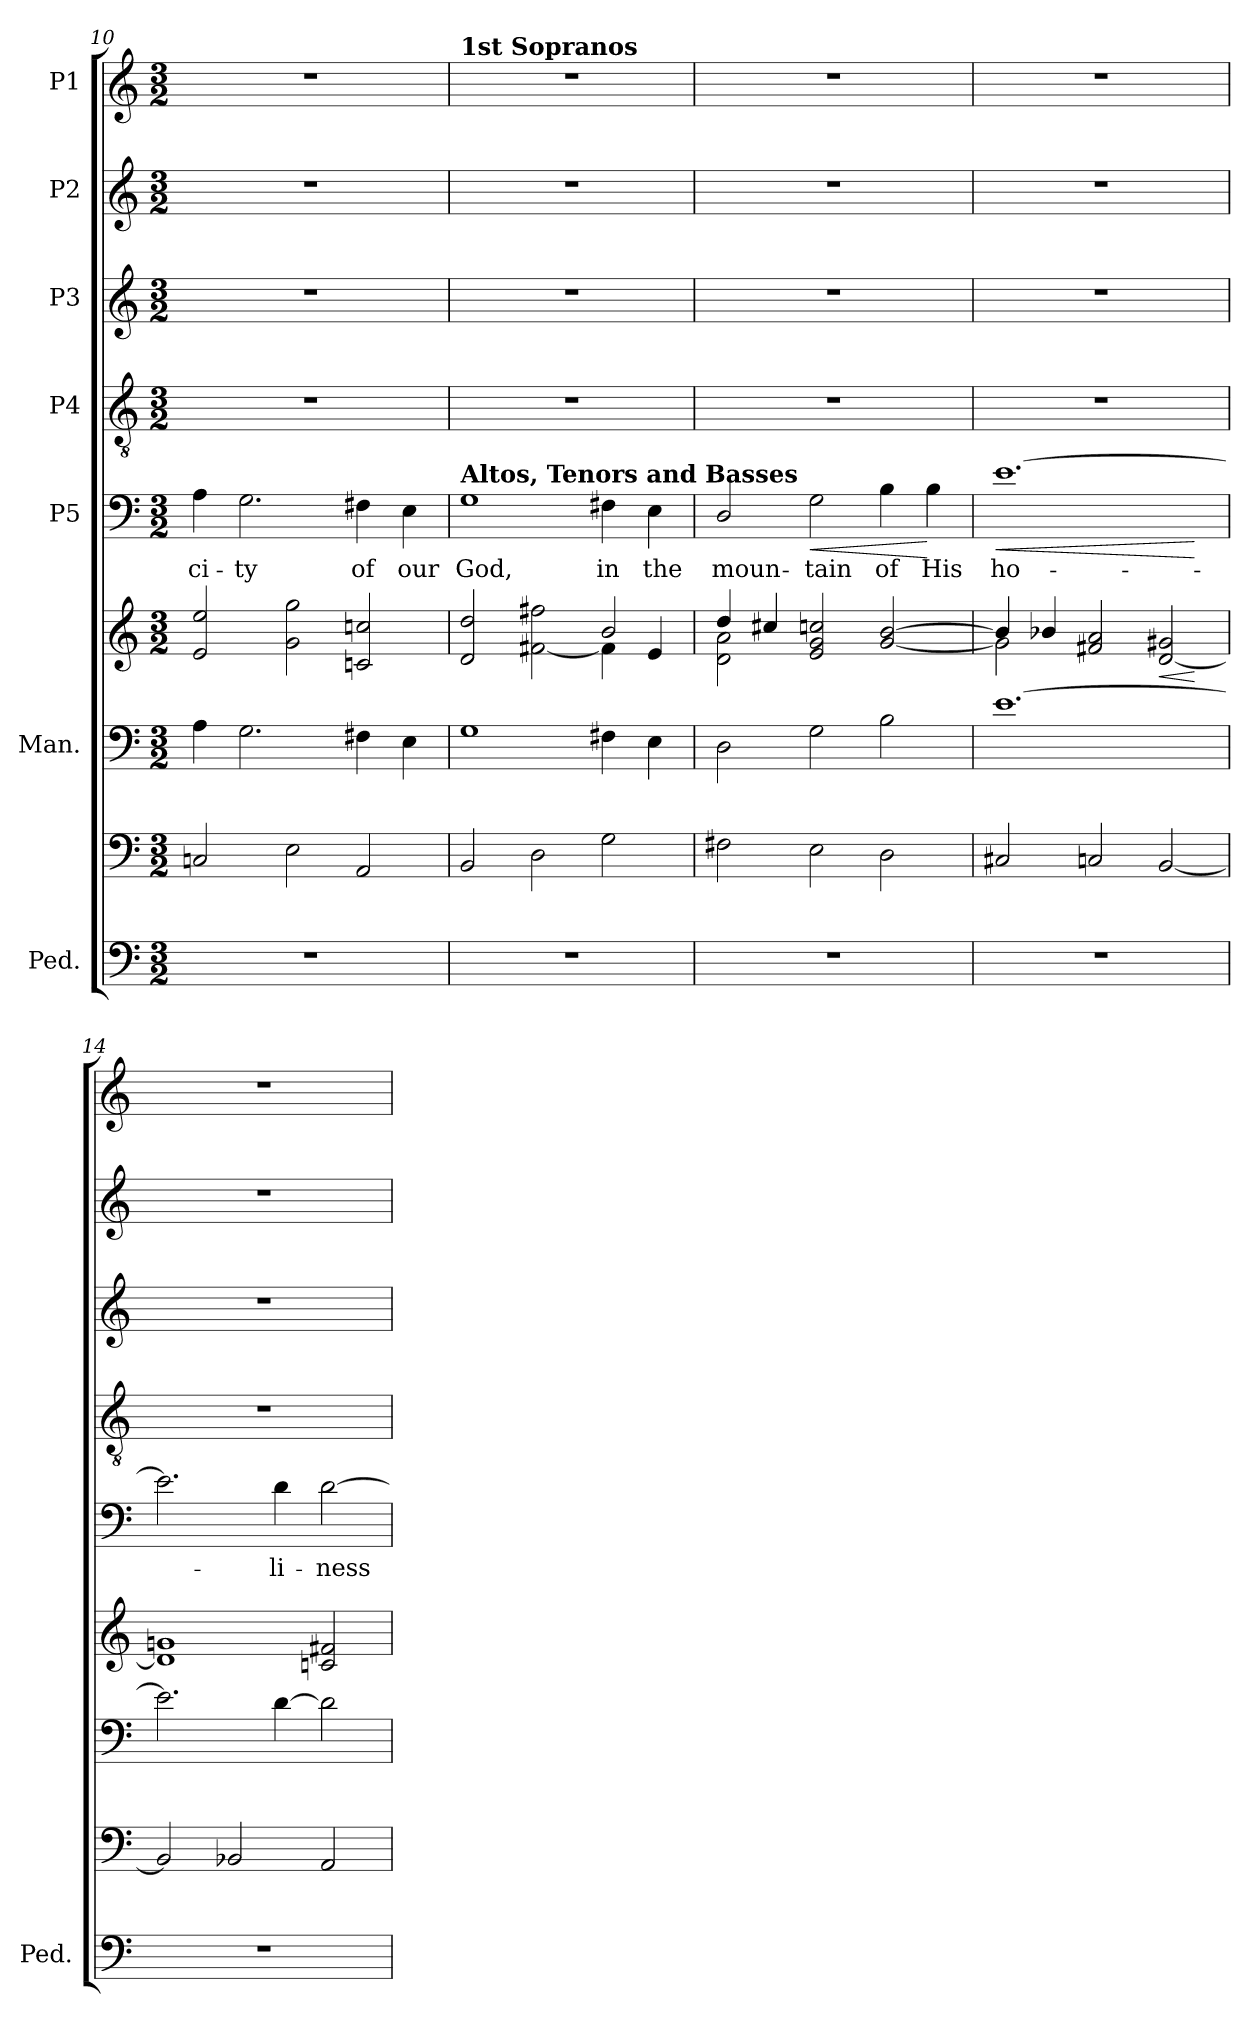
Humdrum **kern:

**kern	**kern	**kern	**kern	**dynam	**kern	**text	**dynam	**kern	**kern	**kern	**kern
*part7	*part7	*part6	*part6	*part6	*part5	*part5	*part5	*part4	*part3	*part2	*part1
*staff9	*staff8	*staff7	*staff6	*staff6/7	*staff5	*staff5	*staff5	*staff4	*staff3	*staff2	*staff1
*I"Ped.	*	*I"Man.	*	*	*I"P5	*	*	*I"P4	*I"P3	*I"P2	*I"P1
*I'Ped.	*	*	*	*	*	*	*	*	*	*	*
*clefF4	*clefF4	*clefF4	*clefG2	*	*clefF4	*	*	*clefGv2	*clefG2	*clefG2	*clefG2
*	*	*	*	*	*	*	*	*ITrd7c12	*	*	*
*k[]	*k[]	*k[]	*k[]	*	*k[]	*	*	*k[]	*k[]	*k[]	*k[]
*C:	*C:	*C:	*C:	*	*C:	*	*	*C:	*C:	*C:	*C:
*M3/2	*M3/2	*M3/2	*M3/2	*	*M3/2	*	*	*M3/2	*M3/2	*M3/2	*M3/2
=10	=10	=10	=10	=10	=10	=10	=10	=10	=10	=10	=10
!LO:N:vis=1	!	!	!	!	!	!	!	!	!	!	!
!	!	!	!	!	!	!LO:LY:b:color=#000000	!	!LO:N:vis=1	!LO:N:vis=1	!LO:N:vis=1	!LO:N:vis=1
1.r	2Cni/	4Ai\	2ei/ 2eei	.	4Ai\	ci-	.	1.r	1.r	1.r	1.r
!	!	!	!	!	!	!LO:LY:b:color=#000000	!	!	!	!	!
.	.	2.Gi\	.	.	2.Gi\	-ty	.	.	.	.	.
.	2Ei\	.	2gi\ 2ggi	.	.	.	.	.	.	.	.
!	!	!	!	!	!	!LO:LY:b:color=#000000	!	!	!	!	!
.	2AAi/	4F#i\	2cni/ 2ccni	.	4F#i\	of	.	.	.	.	.
!	!	!	!	!	!	!LO:LY:b:color=#000000	!	!	!	!	!
.	.	4Ei\	.	.	4Ei\	our	.	.	.	.	.
!!LO:LB:g=z
=11	=11	=11	=11	=11	=11	=11	=11	=11	=11	=11	=11
*stria0	*	*	*	*	*	*	*	*	*	*	*
!LO:N:vis=1	!	!	!	!	!	!	!	!	!	!	!
*	*	*	*^	*	*	*	*	*	*	*	*
!	!	!	!	!	!	!	!	!	!	!	!	!LO:TX:a:B:t=1st Sopranos
!	!	!	!	!	!	!LO:TX:a:B:t=Altos, Tenors and Basses	!	!	!	!	!	!
!	!	!	!	!	!	!	!LO:LY:b:color=#000000	!	!LO:N:vis=1	!LO:N:vis=1	!LO:N:vis=1	!LO:N:vis=1
1.r	2BBi/	1Gi	2di/ 2ddi	1ryy	.	1Gi	God,	.	1.r	1.r	1.r	1.r
.	2Di\	.	[2f#i\ 2ff#i	.	.	.	.	.	.	.	.	.
!	!	!	!	!	!	!	!LO:LY:b:color=#000000	!	!	!	!	!
.	2Gi\	4F#i\	2bi/	4f#i\]	.	4F#i\	in	.	.	.	.	.
!	!	!	!	!	!	!	!LO:LY:b:color=#000000	!	!	!	!	!
.	.	4Ei\	.	4ei/	.	4Ei\	the	.	.	.	.	.
=12	=12	=12	=12	=12	=12	=12	=12	=12	=12	=12	=12	=12
!LO:N:vis=1	!	!	!	!	!	!	!	!	!	!	!	!
!	!	!	!	!	!	!	!LO:LY:b:color=#000000	!	!LO:N:vis=1	!LO:N:vis=1	!LO:N:vis=1	!LO:N:vis=1
1.r	2F#i\	2Di\	4ddi/	2di\ 2ai	.	2Di/	moun-	.	1.r	1.r	1.r	1.r
.	.	.	4cc#Xi/	.	.	.	.	.	.	.	.	.
!	!	!	!	!	!	!	!LO:LY:b:color=#000000	!LO:HP:b	!	!	!	!
.	2Ei\	2Gi\	2ei/ 2gi 2ccni	2ryy	.	2Gi\	-tain	<	.	.	.	.
!	!	!	!	!	!	!	!LO:LY:b:color=#000000	!	!	!	!	!
.	2Di\	2Bi\	[2gi/ [2bi	2ryy	.	4Bi\	of	.	.	.	.	.
!	!	!	!	!	!	!	!LO:LY:b:color=#000000	!	!	!	!	!
.	.	.	.	.	.	4Bi\	His	[	.	.	.	.
=13	=13	=13	=13	=13	=13	=13	=13	=13	=13	=13	=13	=13
!LO:N:vis=1	!	!	!	!	!	!	!	!	!	!	!	!
!	!	!	!	!	!	!	!LO:LY:b:color=#000000	!LO:HP:b	!LO:N:vis=1	!LO:N:vis=1	!LO:N:vis=1	!LO:N:vis=1
*	*	*	*	*	*	*	*	*	*	*	*	*^
1.r	2C#i/	[1.ei	4bi/]	2gi\]	.	[1.ei	ho-	<	1.r	1.r	1.r	1.r	2ryy
.	.	.	4b-Xi/	.	.	.	.	.	.	.	.	.	.
.	2Cni/	.	2f#i/ 2ai	2ryy	.	.	.	.	.	.	.	.	1ryy
!	!	!	!	!	!LO:HP:b	!	!	!	!	!	!	!	!
.	[2BBi/	.	[2di/ 2g#Xi	2ryy	<	.	.	.	.	.	.	.	.
*	*	*	*v	*v	*	*	*	*	*	*	*	*	*
.	.	.	.	[	.	.	[	.	.	.	.	.
=14	=14	=14	=14	=14	=14	=14	=14	=14	=14	=14	=14	=14
!LO:N:vis=1	!	!	!	!	!	!	!	!LO:N:vis=1	!LO:N:vis=1	!LO:N:vis=1	!LO:N:vis=1	!
*	*	*	*	*	*	*	*	*	*	*	*v	*v
1.r	2BBi/]	2.ei\]	1di] 1gni	.	2.ei\]	.	.	1.r	1.r	1.r	1.r
.	2BB-Xi/	.	.	.	.	.	.	.	.	.	.
!	!	!	!	!	!	!LO:LY:b:color=#000000	!	!	!	!	!
.	.	[4di\	.	.	4di\	-li-	.	.	.	.	.
!	!	!	!	!	!	!LO:LY:b:color=#000000	!	!	!	!	!
.	2AAi/	2di\]	2cni/ 2f#i	.	[2di\	-ness	.	.	.	.	.
=	=	=	=	=	=	=	=	=	=	=	=
*-	*-	*-	*-	*-	*-	*-	*-	*-	*-	*-	*-
